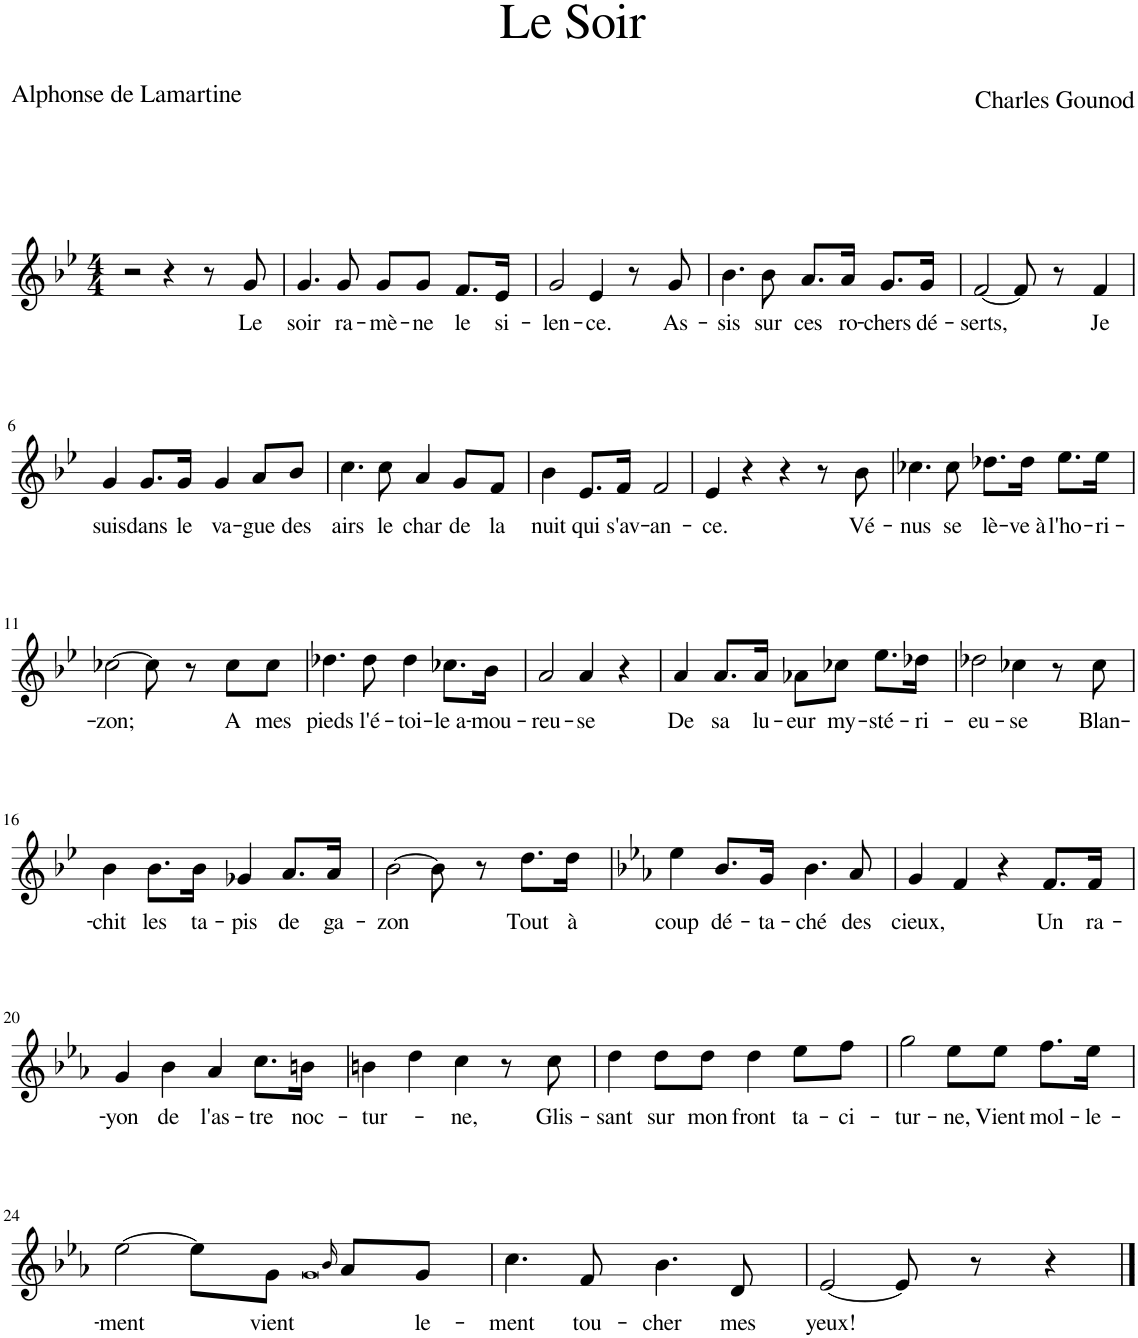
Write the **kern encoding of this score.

**kern	**text
*part1	*part1
*staff1	*staff1
*I"Piano	*
*I'Pno	*
*clefG2	*
*k[b-e-]	*
*M4/4	*
=1	=1
2r	.
4r	.
8r	.
!	!LO:LY:b
8g/	Le
=2	=2
!	!LO:LY:b
4.g/	soir
!	!LO:LY:b
8g/	ra-
!	!LO:LY:b
8g/L	-mè-
!	!LO:LY:b
8g/J	-ne
!	!LO:LY:b
8.f/L	le
!	!LO:LY:b
16e-/Jk	si-
=3	=3
!	!LO:LY:b
2g/	-len-
!	!LO:LY:b
4e-/	-ce.
8r	.
!	!LO:LY:b
8g/	As-
=4	=4
!	!LO:LY:b
4.b-\	-sis
!	!LO:LY:b
8b-\	sur
!	!LO:LY:b
8.a/L	ces
!	!LO:LY:b
16a/Jk	ro-
!	!LO:LY:b
8.g/L	-chers
!	!LO:LY:b
16g/Jk	dé-
=5	=5
!	!LO:LY:b
[2f/	-serts,
8f/]	.
8r	.
!	!LO:LY:b
4f/	Je
!!LO:LB:g=z
=6	=6
!	!LO:LY:b
4g/	suis
!	!LO:LY:b
8.g/L	dans
!	!LO:LY:b
16g/Jk	le
!	!LO:LY:b
4g/	va-
!	!LO:LY:b
8a/L	-gue
!	!LO:LY:b
8b-/J	des
=7	=7
!	!LO:LY:b
4.cc\	airs
!	!LO:LY:b
8cc\	le
!	!LO:LY:b
4a/	char
!	!LO:LY:b
8g/L	de
!	!LO:LY:b
8f/J	la
=8	=8
!	!LO:LY:b
4b-\	nuit
!	!LO:LY:b
8.e-/L	qui
!	!LO:LY:b
16f/Jk	s'av-
!	!LO:LY:b
2f/	-an-
=9	=9
!	!LO:LY:b
4e-/	-ce.
4r	.
4r	.
8r	.
!	!LO:LY:b
8b-\	Vé-
=10	=10
!	!LO:LY:b
4.cc-X\	-nus
!	!LO:LY:b
8cc-\	se
!	!LO:LY:b
8.dd-X\L	lè-
!	!LO:LY:b
16dd-\Jk	-ve à
!	!LO:LY:b
8.ee-\L	l'ho-
!	!LO:LY:b
16ee-\Jk	-ri-
!!LO:LB:g=z
=11	=11
!	!LO:LY:b
[2cc-X\	-zon;
8cc-\]	.
8r	.
!	!LO:LY:b
8cc-\L	A
!	!LO:LY:b
8cc-\J	mes
=12	=12
!	!LO:LY:b
4.dd-X\	pieds
!	!LO:LY:b
8dd-\	l'é-
!	!LO:LY:b
4dd-\	-toi-
!	!LO:LY:b
8.cc-X\L	-le a-
!	!LO:LY:b
16b-\Jk	-mou-
=13	=13
!	!LO:LY:b
2a/	-reu-
!	!LO:LY:b
4a/	-se
4r	.
=14	=14
!	!LO:LY:b
4a/	De
!	!LO:LY:b
8.a/L	sa
!	!LO:LY:b
16a/Jk	lu-
!	!LO:LY:b
8a-X\L	-eur
!	!LO:LY:b
8cc-X\J	my-
!	!LO:LY:b
8.ee-\L	-sté-
!	!LO:LY:b
16dd-X\Jk	-ri-
=15	=15
!	!LO:LY:b
2dd-X\	-eu-
!	!LO:LY:b
4cc-X\	-se
8r	.
!	!LO:LY:b
8cc-\	Blan-
!!LO:LB:g=z
=16	=16
!	!LO:LY:b
4b-\	-chit
!	!LO:LY:b
8.b-\L	les
!	!LO:LY:b
16b-\Jk	ta-
!	!LO:LY:b
4g-X/	-pis
!	!LO:LY:b
8.a/L	de
!	!LO:LY:b
16a/Jk	ga-
=17	=17
!	!LO:LY:b
[2b-\	-zon
8b-\]	.
8r	.
!	!LO:LY:b
8.dd\L	Tout
!	!LO:LY:b
16dd\Jk	à
=18	=18
*k[b-e-a-]	*
!	!LO:LY:b
4ee-\	coup
!	!LO:LY:b
8.b-/L	dé-
!	!LO:LY:b
16g/Jk	-ta-
!	!LO:LY:b
4.b-\	-ché
!	!LO:LY:b
8a-/	des
=19	=19
!	!LO:LY:b
4g/	cieux,
4f/	.
4r	.
!	!LO:LY:b
8.f/L	Un
!	!LO:LY:b
16f/Jk	ra-
!!LO:LB:g=z
=20	=20
!	!LO:LY:b
4g/	-yon
!	!LO:LY:b
4b-\	de
!	!LO:LY:b
4a-/	l'as-
!	!LO:LY:b
8.cc\L	-tre
!	!LO:LY:b
16bn\Jk	noc-
=21	=21
!	!LO:LY:b
4bn\	-tur-
4dd\	.
!	!LO:LY:b
4cc\	-ne,
8r	.
!	!LO:LY:b
8cc\	Glis-
=22	=22
!	!LO:LY:b
4dd\	-sant
!	!LO:LY:b
8dd\L	sur
!	!LO:LY:b
8dd\J	mon
!	!LO:LY:b
4dd\	front
!	!LO:LY:b
8ee-\L	ta-
!	!LO:LY:b
8ff\J	-ci-
=23	=23
!	!LO:LY:b
2gg\	-tur-
!	!LO:LY:b
8ee-\L	-ne,
!	!LO:LY:b
8ee-\J	Vient
!	!LO:LY:b
8.ff\L	mol-
!	!LO:LY:b
16ee-\Jk	-le-
!!LO:LB:g=z
=24	=24
!	!LO:LY:b
[2ee-\	-ment
8ee-\L]	.
!	!LO:LY:b
8g\J	vient
0qg	.
16qb-/	.
8a-/L	.
!	!LO:LY:b
8g/J	-le-
=25	=25
!	!LO:LY:b
4.cc\	-ment
!	!LO:LY:b
8f/	tou-
!	!LO:LY:b
4.b-\	-cher
!	!LO:LY:b
8d/	mes
=26	=26
!	!LO:LY:b
[2e-/	yeux!
8e-/]	.
8r	.
4r	.
==	==
*-	*-
